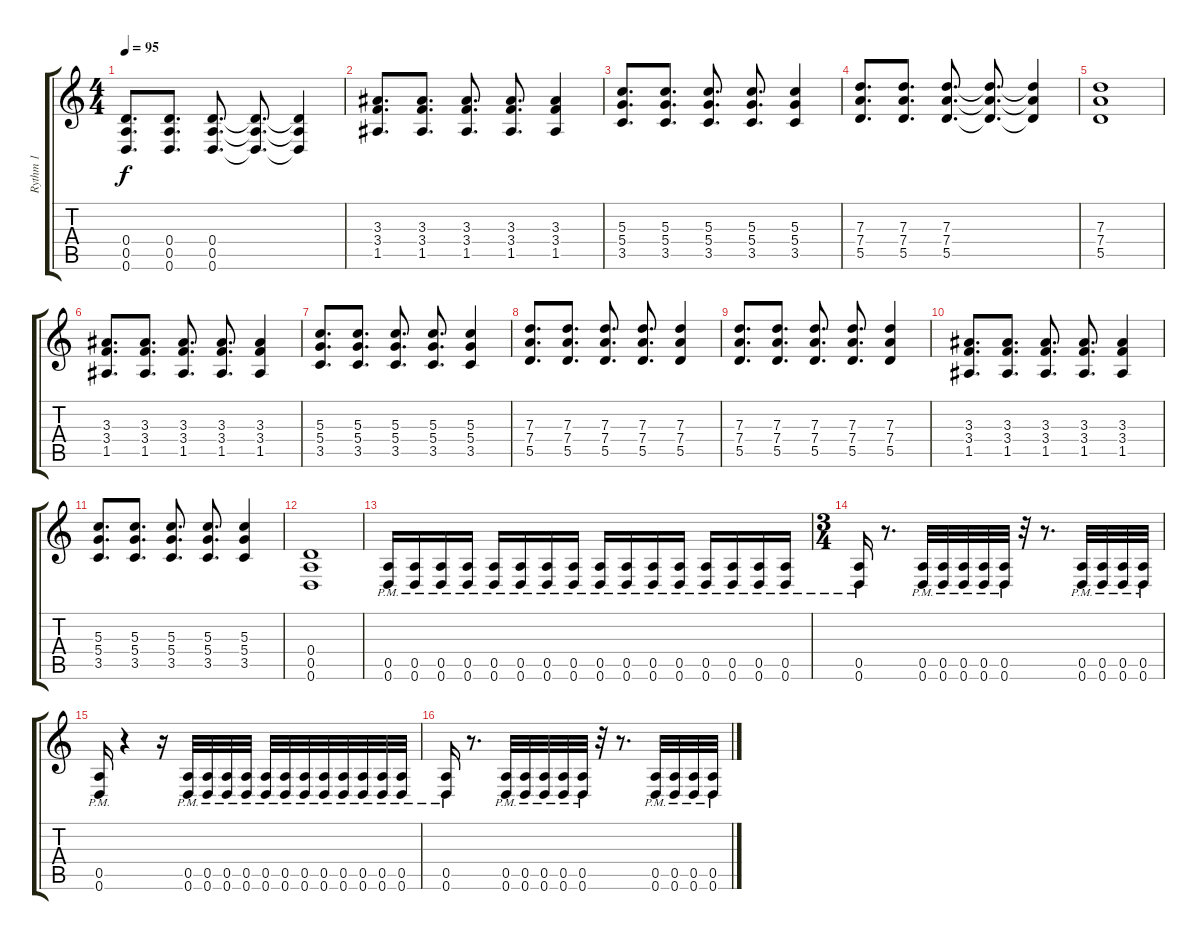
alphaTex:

\track ("Rythm 1" "Rythm 1") {instrument distortionguitar}
\staff {score tabs}
\tuning (E4 B3 G3 D3 A2 D2) {hide}
\ts (4 4)
\tempo 95
\clef g2
\ks c
(0.4 0.5 0.6).8{d dy f} (0.4 0.5 0.6).8{d} (0.4 0.5 0.6).8{d} (0.4{t} 0.5{t} 0.6{t}).8{d} (0.4{t} 0.5{t} 0.6{t}).4 |
(3.3 3.4 1.5).8{d} (3.3 3.4 1.5).8{d} (3.3 3.4 1.5).8{d} (3.3 3.4 1.5).8{d} (3.3 3.4 1.5).4 |
(5.3 5.4 3.5).8{d} (5.3 5.4 3.5).8{d} (5.3 5.4 3.5).8{d} (5.3 5.4 3.5).8{d} (5.3 5.4 3.5).4 |
(7.3 7.4 5.5).8{d} (7.3 7.4 5.5).8{d} (7.3 7.4 5.5).8{d} (7.3{t} 7.4{t} 5.5{t}).8{d} (7.3{t} 7.4{t} 5.5{t}).4 |
(7.3 7.4 5.5).1 |
(3.3 3.4 1.5).8{d} (3.3 3.4 1.5).8{d} (3.3 3.4 1.5).8{d} (3.3 3.4 1.5).8{d} (3.3 3.4 1.5).4 |
(5.3 5.4 3.5).8{d} (5.3 5.4 3.5).8{d} (5.3 5.4 3.5).8{d} (5.3 5.4 3.5).8{d} (5.3 5.4 3.5).4 |
(7.3 7.4 5.5).8{d} (7.3 7.4 5.5).8{d} (7.3 7.4 5.5).8{d} (7.3 7.4 5.5).8{d} (7.3 7.4 5.5).4 |
(7.3 7.4 5.5).8{d} (7.3 7.4 5.5).8{d} (7.3 7.4 5.5).8{d} (7.3 7.4 5.5).8{d} (7.3 7.4 5.5).4 |
(3.3 3.4 1.5).8{d} (3.3 3.4 1.5).8{d} (3.3 3.4 1.5).8{d} (3.3 3.4 1.5).8{d} (3.3 3.4 1.5).4 |
(5.3 5.4 3.5).8{d} (5.3 5.4 3.5).8{d} (5.3 5.4 3.5).8{d} (5.3 5.4 3.5).8{d} (5.3 5.4 3.5).4 |
(0.4 0.5 0.6).1 |
(0.5{pm} 0.6{pm}).16{volume 6} (0.5{pm} 0.6{pm}).16{volume 16} (0.5{pm} 0.6{pm}).16 (0.5{pm} 0.6{pm}).16 (0.5{pm} 0.6{pm}).16 (0.5{pm} 0.6{pm}).16 (0.5{pm} 0.6{pm}).16 (0.5{pm} 0.6{pm}).16 (0.5{pm} 0.6{pm}).16 (0.5{pm} 0.6{pm}).16 (0.5{pm} 0.6{pm}).16 (0.5{pm} 0.6{pm}).16 (0.5{pm} 0.6{pm}).16 (0.5{pm} 0.6{pm}).16 (0.5{pm} 0.6{pm}).16 (0.5{pm} 0.6{pm}).16 |
\ts (3 4)
(0.5{pm} 0.6{pm}).16 r.8{d} (0.5{pm} 0.6{pm}).32 (0.5{pm} 0.6{pm}).32 (0.5{pm} 0.6{pm}).32 (0.5{pm} 0.6{pm}).32 (0.5{pm} 0.6{pm}).32 r.32 r.8{d} (0.5{pm} 0.6{pm}).32 (0.5{pm} 0.6{pm}).32 (0.5{pm} 0.6{pm}).32 (0.5{pm} 0.6{pm}).32 |
(0.5{pm} 0.6{pm}).16 r.4 r.16 (0.5 0.6{pm}).32 (0.5 0.6{pm}).32 (0.5 0.6{pm}).32 (0.5 0.6{pm}).32 (0.5 0.6{pm}).32 (0.5 0.6{pm}).32 (0.5 0.6{pm}).32 (0.5 0.6{pm}).32 (0.5 0.6{pm}).32 (0.5 0.6{pm}).32 (0.5 0.6{pm}).32 (0.5 0.6{pm}).32 |
(0.5{pm} 0.6{pm}).16 r.8{d} (0.5{pm} 0.6{pm}).32 (0.5{pm} 0.6{pm}).32 (0.5{pm} 0.6{pm}).32 (0.5{pm} 0.6{pm}).32 (0.5{pm} 0.6{pm}).32 r.32 r.8{d} (0.5{pm} 0.6{pm}).32 (0.5{pm} 0.6{pm}).32 (0.5{pm} 0.6{pm}).32 (0.5{pm} 0.6{pm}).32
